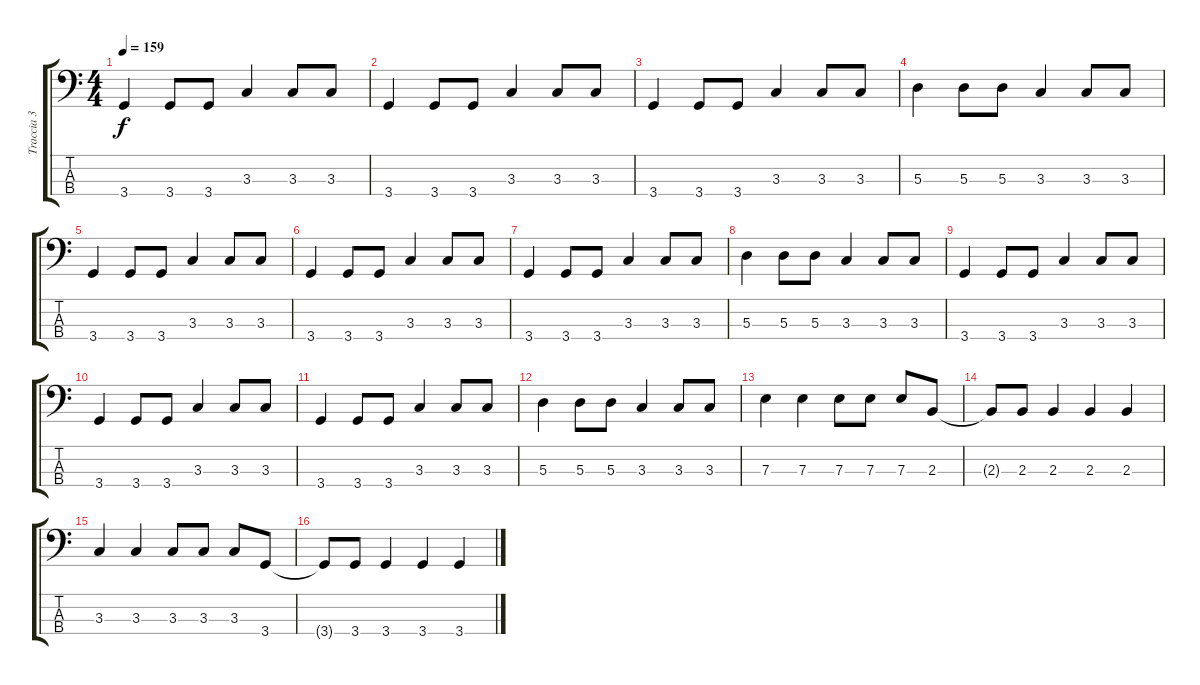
\track ("Traccia 3" "Traccia 3") {instrument electricbasspick}
\staff {score tabs}
\tuning (G2 D2 A1 E1) {hide}
\ts (4 4)
\tempo 159
\clef f4
\ks c
3.4.4{dy f} 3.4.8 3.4.8 3.3.4 3.3.8 3.3.8 |
3.4.4 3.4.8 3.4.8 3.3.4 3.3.8 3.3.8 |
3.4.4 3.4.8 3.4.8 3.3.4 3.3.8 3.3.8 |
5.3.4 5.3.8 5.3.8 3.3.4 3.3.8 3.3.8 |
3.4.4 3.4.8 3.4.8 3.3.4 3.3.8 3.3.8 |
3.4.4 3.4.8 3.4.8 3.3.4 3.3.8 3.3.8 |
3.4.4 3.4.8 3.4.8 3.3.4 3.3.8 3.3.8 |
5.3.4 5.3.8 5.3.8 3.3.4 3.3.8 3.3.8 |
3.4.4 3.4.8 3.4.8 3.3.4 3.3.8 3.3.8 |
3.4.4 3.4.8 3.4.8 3.3.4 3.3.8 3.3.8 |
3.4.4 3.4.8 3.4.8 3.3.4 3.3.8 3.3.8 |
5.3.4 5.3.8 5.3.8 3.3.4 3.3.8 3.3.8 |
7.3.4 7.3.4 7.3.8 7.3.8 7.3.8 2.3.8 |
2.3{t}.8 2.3.8 2.3.4 2.3.4 2.3.4 |
3.3.4 3.3.4 3.3.8 3.3.8 3.3.8 3.4.8 |
3.4{t}.8 3.4.8 3.4.4 3.4.4 3.4.4
